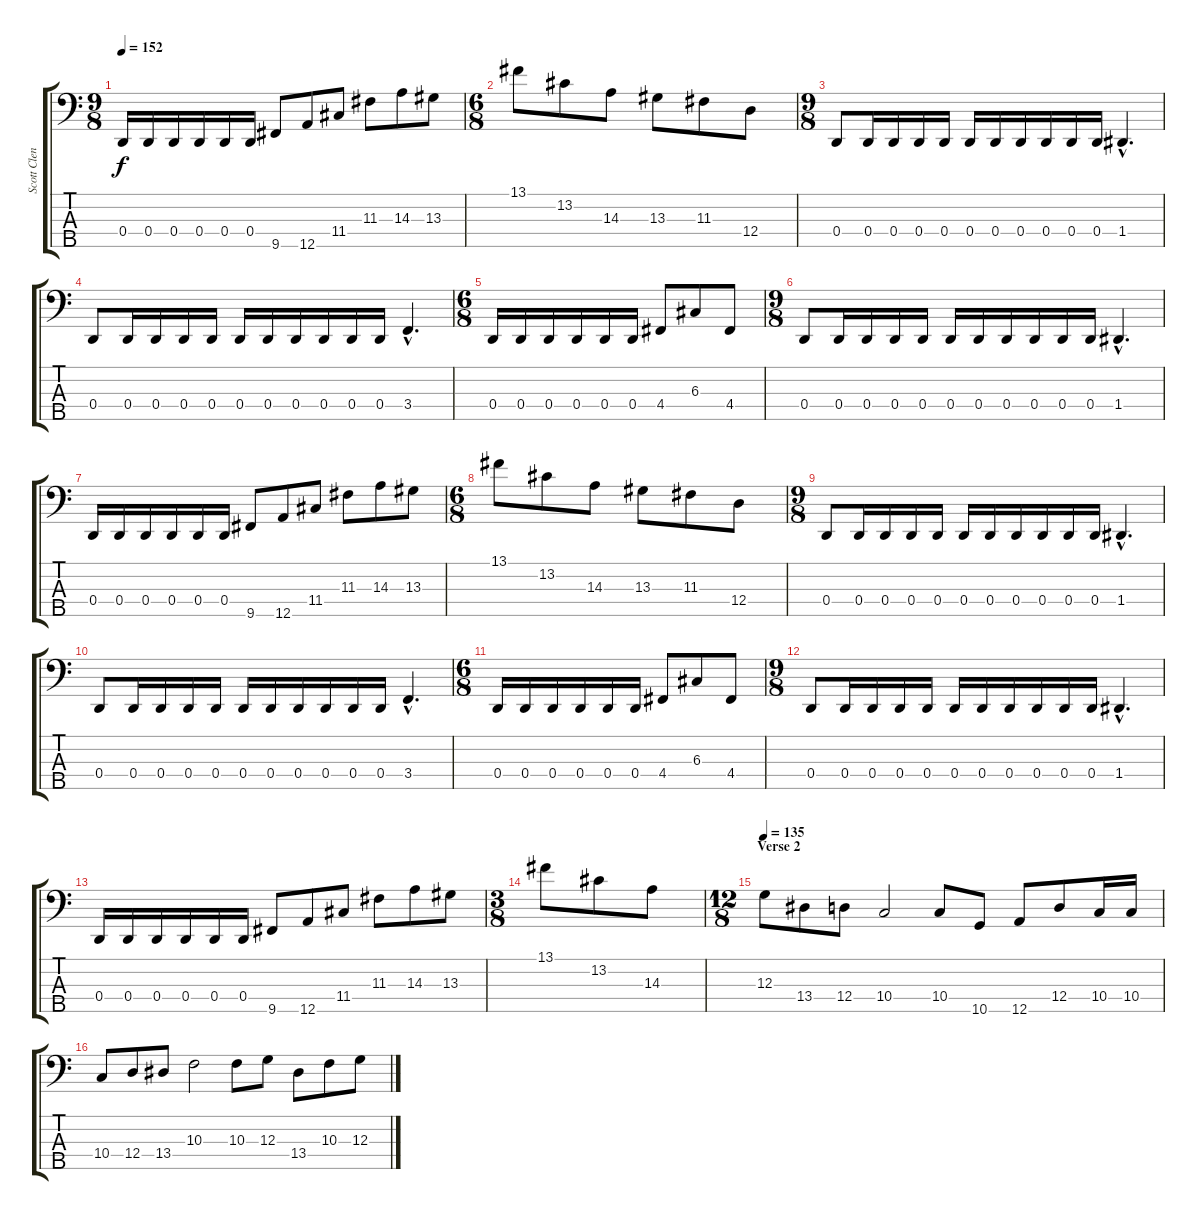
\track ("Scott Clendenin " "Scott Clen") {instrument electricbasspick}
\staff {score tabs}
\tuning (F2 C2 G1 D1 A0) {hide}
\ts (9 8)
\tempo 152
\clef f4
\ks c
0.4.16{dy f} 0.4.16 0.4.16 0.4.16 0.4.16 0.4.16 9.5.8 12.5.8 11.4.8 11.3.8 14.3.8 13.3.8 |
\ts (6 8)
13.1.8 13.2.8 14.3.8 13.3.8 11.3.8 12.4.8 |
\ts (9 8)
0.4.8 0.4.16 0.4.16 0.4.16 0.4.16 0.4.16 0.4.16 0.4.16 0.4.16 0.4.16 0.4.16 1.4{hac}.4{d} |
0.4.8 0.4.16 0.4.16 0.4.16 0.4.16 0.4.16 0.4.16 0.4.16 0.4.16 0.4.16 0.4.16 3.4{hac}.4{d} |
\ts (6 8)
0.4.16 0.4.16 0.4.16 0.4.16 0.4.16 0.4.16 4.4.8 6.3.8 4.4.8 |
\ts (9 8)
0.4.8 0.4.16 0.4.16 0.4.16 0.4.16 0.4.16 0.4.16 0.4.16 0.4.16 0.4.16 0.4.16 1.4{hac}.4{d} |
0.4.16 0.4.16 0.4.16 0.4.16 0.4.16 0.4.16 9.5.8 12.5.8 11.4.8 11.3.8 14.3.8 13.3.8 |
\ts (6 8)
13.1.8 13.2.8 14.3.8 13.3.8 11.3.8 12.4.8 |
\ts (9 8)
0.4.8 0.4.16 0.4.16 0.4.16 0.4.16 0.4.16 0.4.16 0.4.16 0.4.16 0.4.16 0.4.16 1.4{hac}.4{d} |
0.4.8 0.4.16 0.4.16 0.4.16 0.4.16 0.4.16 0.4.16 0.4.16 0.4.16 0.4.16 0.4.16 3.4{hac}.4{d} |
\ts (6 8)
0.4.16 0.4.16 0.4.16 0.4.16 0.4.16 0.4.16 4.4.8 6.3.8 4.4.8 |
\ts (9 8)
0.4.8 0.4.16 0.4.16 0.4.16 0.4.16 0.4.16 0.4.16 0.4.16 0.4.16 0.4.16 0.4.16 1.4{hac}.4{d} |
0.4.16 0.4.16 0.4.16 0.4.16 0.4.16 0.4.16 9.5.8 12.5.8 11.4.8 11.3.8 14.3.8 13.3.8 |
\ts (3 8)
13.1.8 13.2.8 14.3.8 |
\ts (12 8)
\section ("" "Verse 2")
\tempo 135
12.3.8 13.4.8 12.4.8 10.4.2 10.4.8 10.5.8 12.5.8 12.4.8 10.4.16 10.4.16 |
10.4.8 12.4.8 13.4.8 10.3.2 10.3.8 12.3.8 13.4.8 10.3.8 12.3.8
